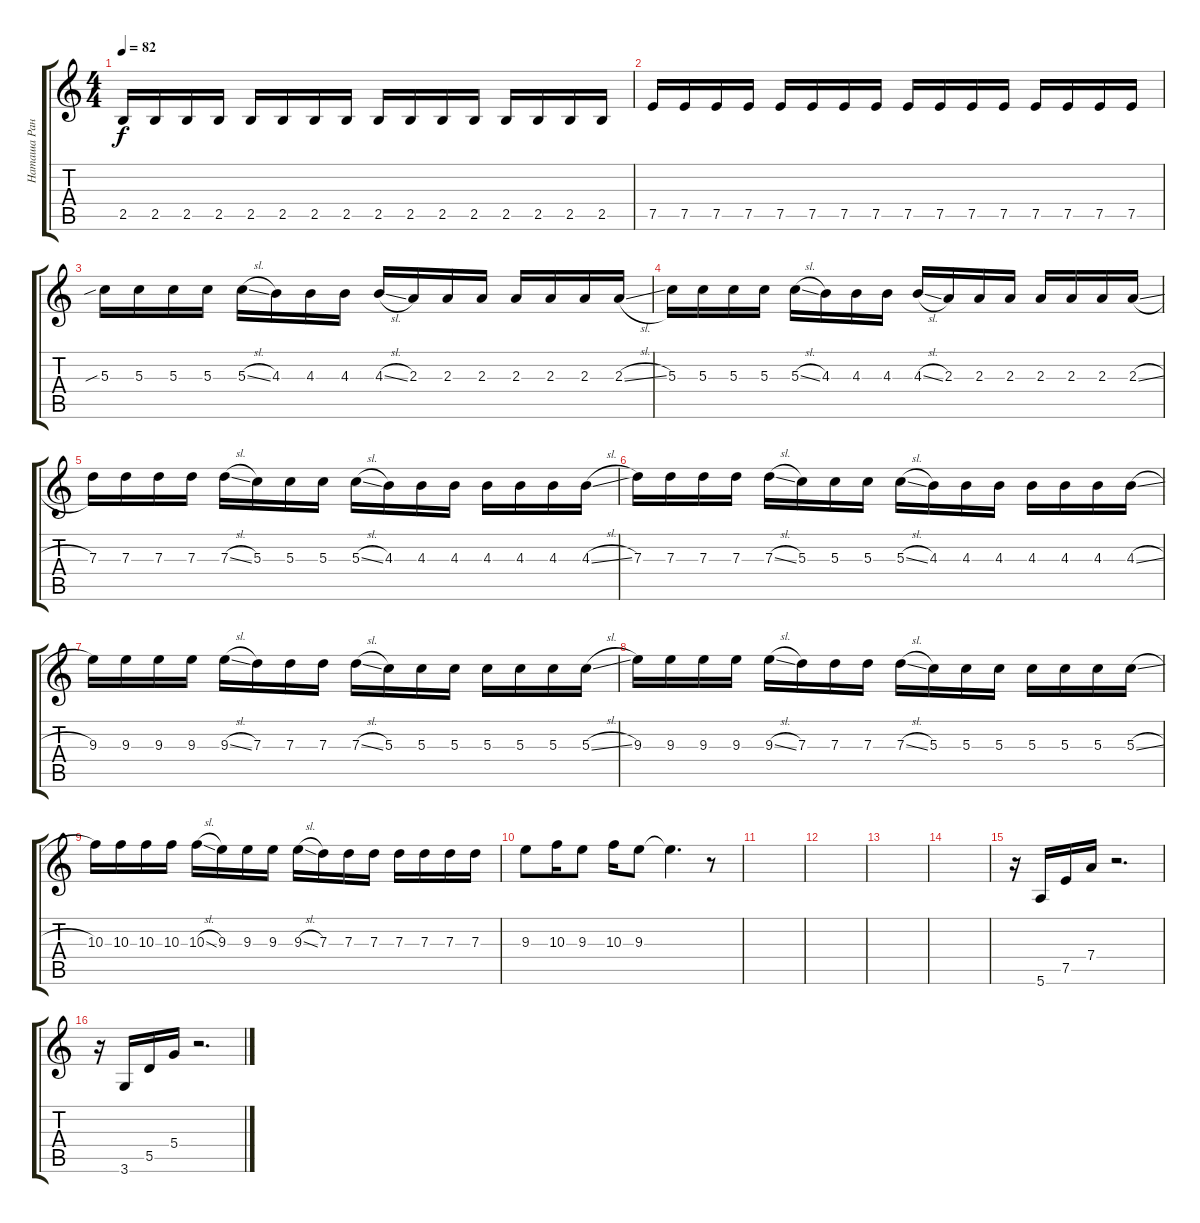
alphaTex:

\track ("Наташа Ранетка" "Наташа Ран") {instrument distortionguitar}
\staff {score tabs}
\tuning (E4 B3 G3 D3 A2 E2) {hide}
\ts (4 4)
\tempo 82
\clef g2
\ks c
2.5.16{dy f} 2.5.16 2.5.16 2.5.16 2.5.16 2.5.16 2.5.16 2.5.16 2.5.16 2.5.16 2.5.16 2.5.16 2.5.16 2.5.16 2.5.16 2.5.16 |
7.5.16 7.5.16 7.5.16 7.5.16 7.5.16 7.5.16 7.5.16 7.5.16 7.5.16 7.5.16 7.5.16 7.5.16 7.5.16 7.5.16 7.5.16 7.5.16 |
5.3{sib}.16{volume 13} 5.3.16 5.3.16 5.3.16 5.3{sl}.16 4.3.16 4.3.16 4.3.16 4.3{sl}.16 2.3.16 2.3.16 2.3.16 2.3.16 2.3.16 2.3.16 2.3{sl}.16 |
5.3.16 5.3.16 5.3.16 5.3.16 5.3{sl}.16 4.3.16 4.3.16 4.3.16 4.3{sl}.16 2.3.16 2.3.16 2.3.16 2.3.16 2.3.16 2.3.16 2.3{sl}.16 |
7.3.16 7.3.16 7.3.16 7.3.16 7.3{sl}.16 5.3.16 5.3.16 5.3.16 5.3{sl}.16 4.3.16 4.3.16 4.3.16 4.3.16 4.3.16 4.3.16 4.3{sl}.16 |
7.3.16 7.3.16 7.3.16 7.3.16 7.3{sl}.16 5.3.16 5.3.16 5.3.16 5.3{sl}.16 4.3.16 4.3.16 4.3.16 4.3.16 4.3.16 4.3.16 4.3{sl}.16 |
9.3.16 9.3.16 9.3.16 9.3.16 9.3{sl}.16 7.3.16 7.3.16 7.3.16 7.3{sl}.16 5.3.16 5.3.16 5.3.16 5.3.16 5.3.16 5.3.16 5.3{sl}.16 |
9.3.16 9.3.16 9.3.16 9.3.16 9.3{sl}.16 7.3.16 7.3.16 7.3.16 7.3{sl}.16 5.3.16 5.3.16 5.3.16 5.3.16 5.3.16 5.3.16 5.3{sl}.16 |
10.3.16 10.3.16 10.3.16 10.3.16 10.3{sl}.16 9.3.16 9.3.16 9.3.16 9.3{sl}.16 7.3.16 7.3.16 7.3.16 7.3.16 7.3.16 7.3.16 7.3.16 |
9.3.8 10.3.16 9.3.8 10.3.16 9.3.8 9.3{t}.4{d} r.8 |
|
|
|
|
r.16{volume 8} 5.6.16 7.5.16 7.4.16 r.2{d} |
r.16 3.6.16 5.5.16 5.4.16 r.2{d}
